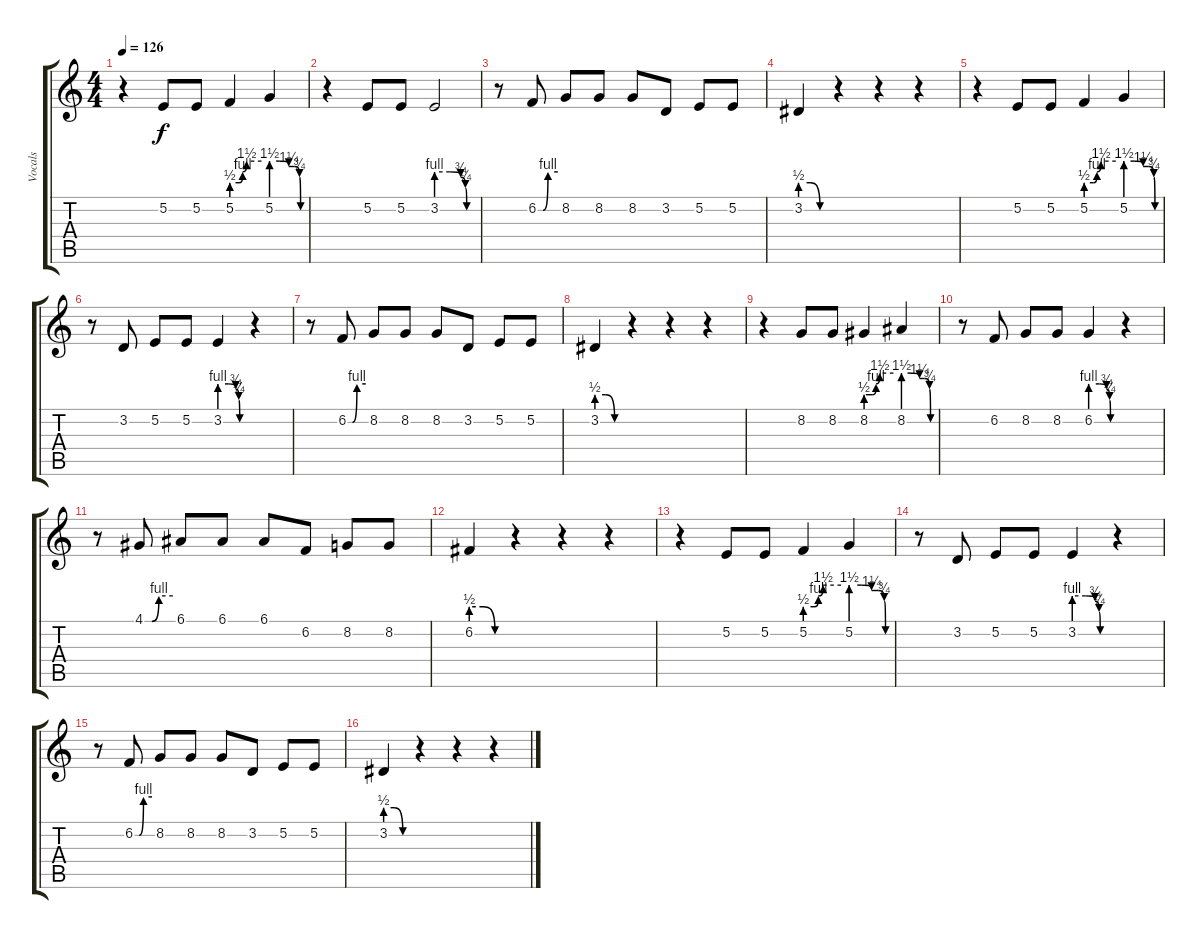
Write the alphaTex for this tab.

\track ("Vocals" "Vocals") {instrument lead2sawtooth}
\staff {score tabs}
\tuning (E4 B3 G3 D3 A2 E2) {hide}
\ts (4 4)
\tempo 126
\clef g2
\ks c
r.4{dy f} 5.2.8 5.2.8 5.2{be (custom 0 2 15 2 22 4 30 6 60 6)}.4 5.2{be (custom 0 6 15 6 31 5 41 5 50 3 52 0 60 0)}.4 |
r.4 5.2.8 5.2.8 3.2{be (custom 0 4 20 4 36 3 43 1 45 0 60 0)}.2 |
r.8 6.2{be (custom 0 0 15 0 30 4 60 4)}.8 8.2.8 8.2.8 8.2.8 3.2.8 5.2.8 5.2.8 |
3.2{be (custom 0 2 20 2 40 0 60 0)}.4 r.4 r.4 r.4 |
r.4 5.2.8 5.2.8 5.2{be (custom 0 2 15 2 22 4 30 6 60 6)}.4 5.2{be (custom 0 6 15 6 31 5 41 5 50 3 52 0 60 0)}.4 |
r.8 3.2.8 5.2.8 5.2.8 3.2{be (custom 0 4 20 4 36 3 43 1 45 0 60 0)}.4 r.4 |
r.8 6.2{be (custom 0 0 15 0 30 4 60 4)}.8 8.2.8 8.2.8 8.2.8 3.2.8 5.2.8 5.2.8 |
3.2{be (custom 0 2 20 2 40 0 60 0)}.4 r.4 r.4 r.4 |
r.4 8.2.8 8.2.8 8.2{be (custom 0 2 15 2 22 4 30 6 60 6)}.4 8.2{be (custom 0 6 15 6 31 5 41 5 50 3 52 0 60 0)}.4 |
r.8 6.2.8 8.2.8 8.2.8 6.2{be (custom 0 4 20 4 36 3 43 1 45 0 60 0)}.4 r.4 |
r.8 4.1{be (custom 0 0 15 0 30 4 60 4)}.8 6.1.8 6.1.8 6.1.8 6.2.8 8.2.8 8.2.8 |
6.2{be (custom 0 2 20 2 40 0 60 0)}.4 r.4 r.4 r.4 |
r.4 5.2.8 5.2.8 5.2{be (custom 0 2 15 2 22 4 30 6 60 6)}.4 5.2{be (custom 0 6 15 6 31 5 41 5 50 3 52 0 60 0)}.4 |
r.8 3.2.8 5.2.8 5.2.8 3.2{be (custom 0 4 20 4 36 3 43 1 45 0 60 0)}.4 r.4 |
r.8 6.2{be (custom 0 0 15 0 30 4 60 4)}.8 8.2.8 8.2.8 8.2.8 3.2.8 5.2.8 5.2.8 |
3.2{be (custom 0 2 20 2 40 0 60 0)}.4 r.4 r.4 r.4
